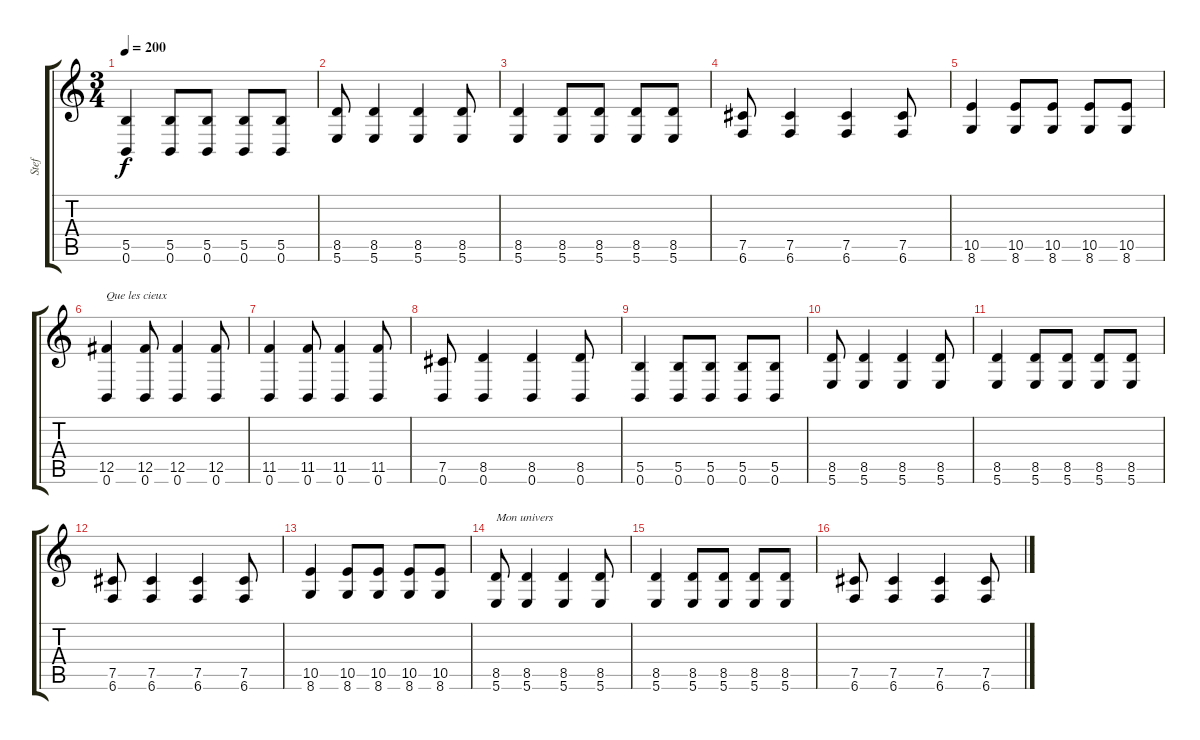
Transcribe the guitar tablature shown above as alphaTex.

\track ("Stef" "Stef") {instrument distortionguitar}
\staff {score tabs}
\tuning (Db4 Ab3 E3 B2 Gb2 B1) {hide}
\ts (3 4)
\tempo 200
\clef g2
\ks c
(5.5 0.6).4{dy f} (5.5 0.6).8 (5.5 0.6).8 (5.5 0.6).8 (5.5 0.6).8 |
(8.5 5.6).8 (8.5 5.6).4 (8.5 5.6).4 (8.5 5.6).8 |
(8.5 5.6).4 (8.5 5.6).8 (8.5 5.6).8 (8.5 5.6).8 (8.5 5.6).8 |
(7.5 6.6).8 (7.5 6.6).4 (7.5 6.6).4 (7.5 6.6).8 |
(10.5 8.6).4 (10.5 8.6).8 (10.5 8.6).8 (10.5 8.6).8 (10.5 8.6).8 |
(12.5 0.6).4{txt "Que les cieux"} (12.5 0.6).8 (12.5 0.6).4 (12.5 0.6).8 |
(11.5 0.6).4 (11.5 0.6).8 (11.5 0.6).4 (11.5 0.6).8 |
(7.5 0.6).8 (8.5 0.6).4 (8.5 0.6).4 (8.5 0.6).8 |
(5.5 0.6).4 (5.5 0.6).8 (5.5 0.6).8 (5.5 0.6).8 (5.5 0.6).8 |
(8.5 5.6).8 (8.5 5.6).4 (8.5 5.6).4 (8.5 5.6).8 |
(8.5 5.6).4 (8.5 5.6).8 (8.5 5.6).8 (8.5 5.6).8 (8.5 5.6).8 |
(7.5 6.6).8 (7.5 6.6).4 (7.5 6.6).4 (7.5 6.6).8 |
(10.5 8.6).4 (10.5 8.6).8 (10.5 8.6).8 (10.5 8.6).8 (10.5 8.6).8 |
(8.5 5.6).8{txt "Mon univers"} (8.5 5.6).4 (8.5 5.6).4 (8.5 5.6).8 |
(8.5 5.6).4 (8.5 5.6).8 (8.5 5.6).8 (8.5 5.6).8 (8.5 5.6).8 |
(7.5 6.6).8 (7.5 6.6).4 (7.5 6.6).4 (7.5 6.6).8
